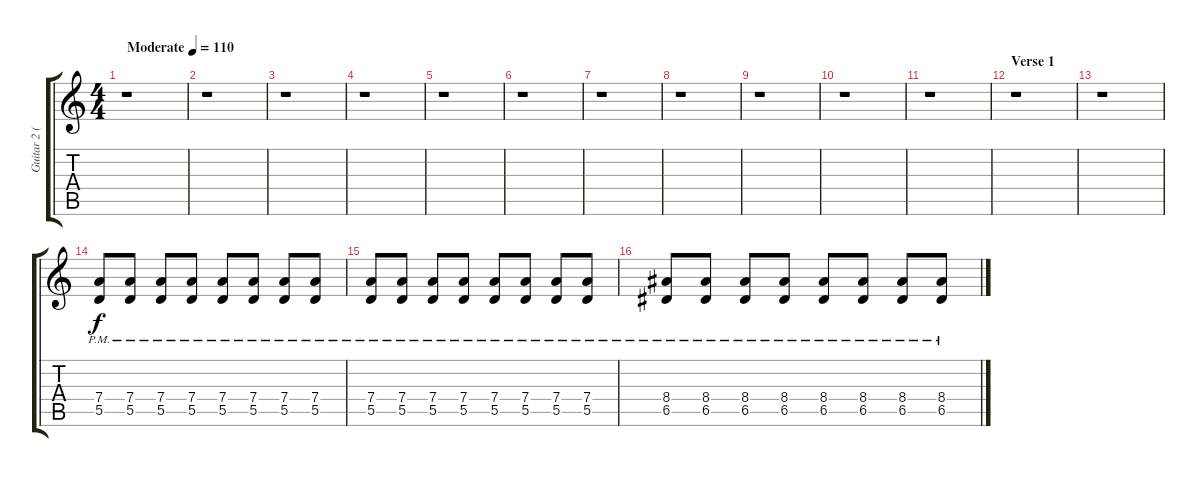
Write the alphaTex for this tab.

\track ("Guitar 2 (clean)" "Guitar 2 (") {instrument electricguitarclean}
\staff {score tabs}
\tuning (E4 B3 G3 D3 A2 E2) {hide}
\ts (4 4)
\tempo (110 "Moderate")
\clef g2
\ks c
r.1{dy f instrument electricguitarclean} |
r.1 |
r.1 |
r.1 |
r.1 |
r.1 |
r.1 |
r.1 |
r.1 |
r.1 |
r.1 |
\section ("" "Verse 1")
r.1 |
r.1 |
(7.4 5.5{pm}).8 (7.4 5.5{pm}).8 (7.4 5.5{pm}).8 (7.4 5.5{pm}).8 (7.4 5.5{pm}).8 (7.4 5.5{pm}).8 (7.4 5.5{pm}).8 (7.4 5.5{pm}).8 |
(7.4 5.5{pm}).8 (7.4 5.5{pm}).8 (7.4 5.5{pm}).8 (7.4 5.5{pm}).8 (7.4 5.5{pm}).8 (7.4 5.5{pm}).8 (7.4 5.5{pm}).8 (7.4 5.5{pm}).8 |
(8.4 6.5{pm}).8 (8.4 6.5{pm}).8 (8.4 6.5{pm}).8 (8.4 6.5{pm}).8 (8.4 6.5{pm}).8 (8.4 6.5{pm}).8 (8.4 6.5{pm}).8 (8.4 6.5{pm}).8
